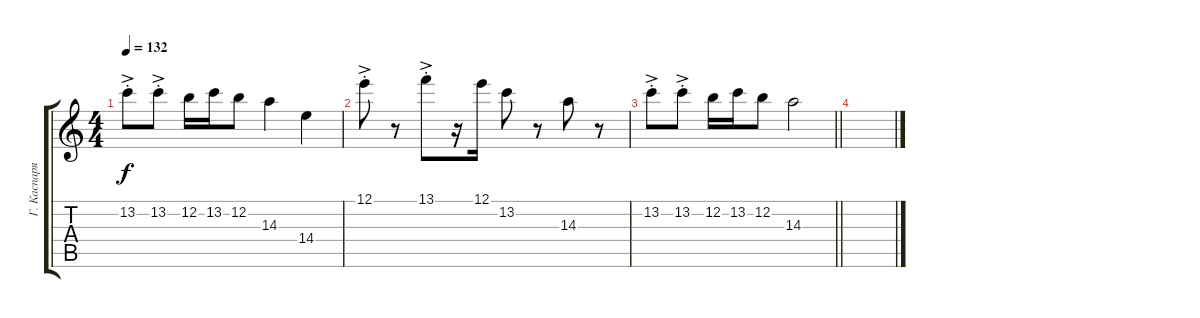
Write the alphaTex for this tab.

\track ("Г. Каспарян" "Г. Каспаря") {instrument overdrivenguitar}
\staff {score tabs}
\tuning (E4 B3 G3 D3 A2 E2) {hide}
\ts (4 4)
\tempo 132
\clef g2
\ks c
13.2{ac st}.8{dy f} 13.2{ac st}.8 12.2.16 13.2.16 12.2.8 14.3.4 14.4.4 |
12.1{ac st}.8 r.8 13.1{ac st}.8 r.16 12.1.16 13.2.8 r.8 14.3.8 r.8 |
\barLineRight lightlight
13.2{ac st}.8 13.2{ac st}.8 12.2.16 13.2.16 12.2.8 14.3.2 |
\section ("" "")
